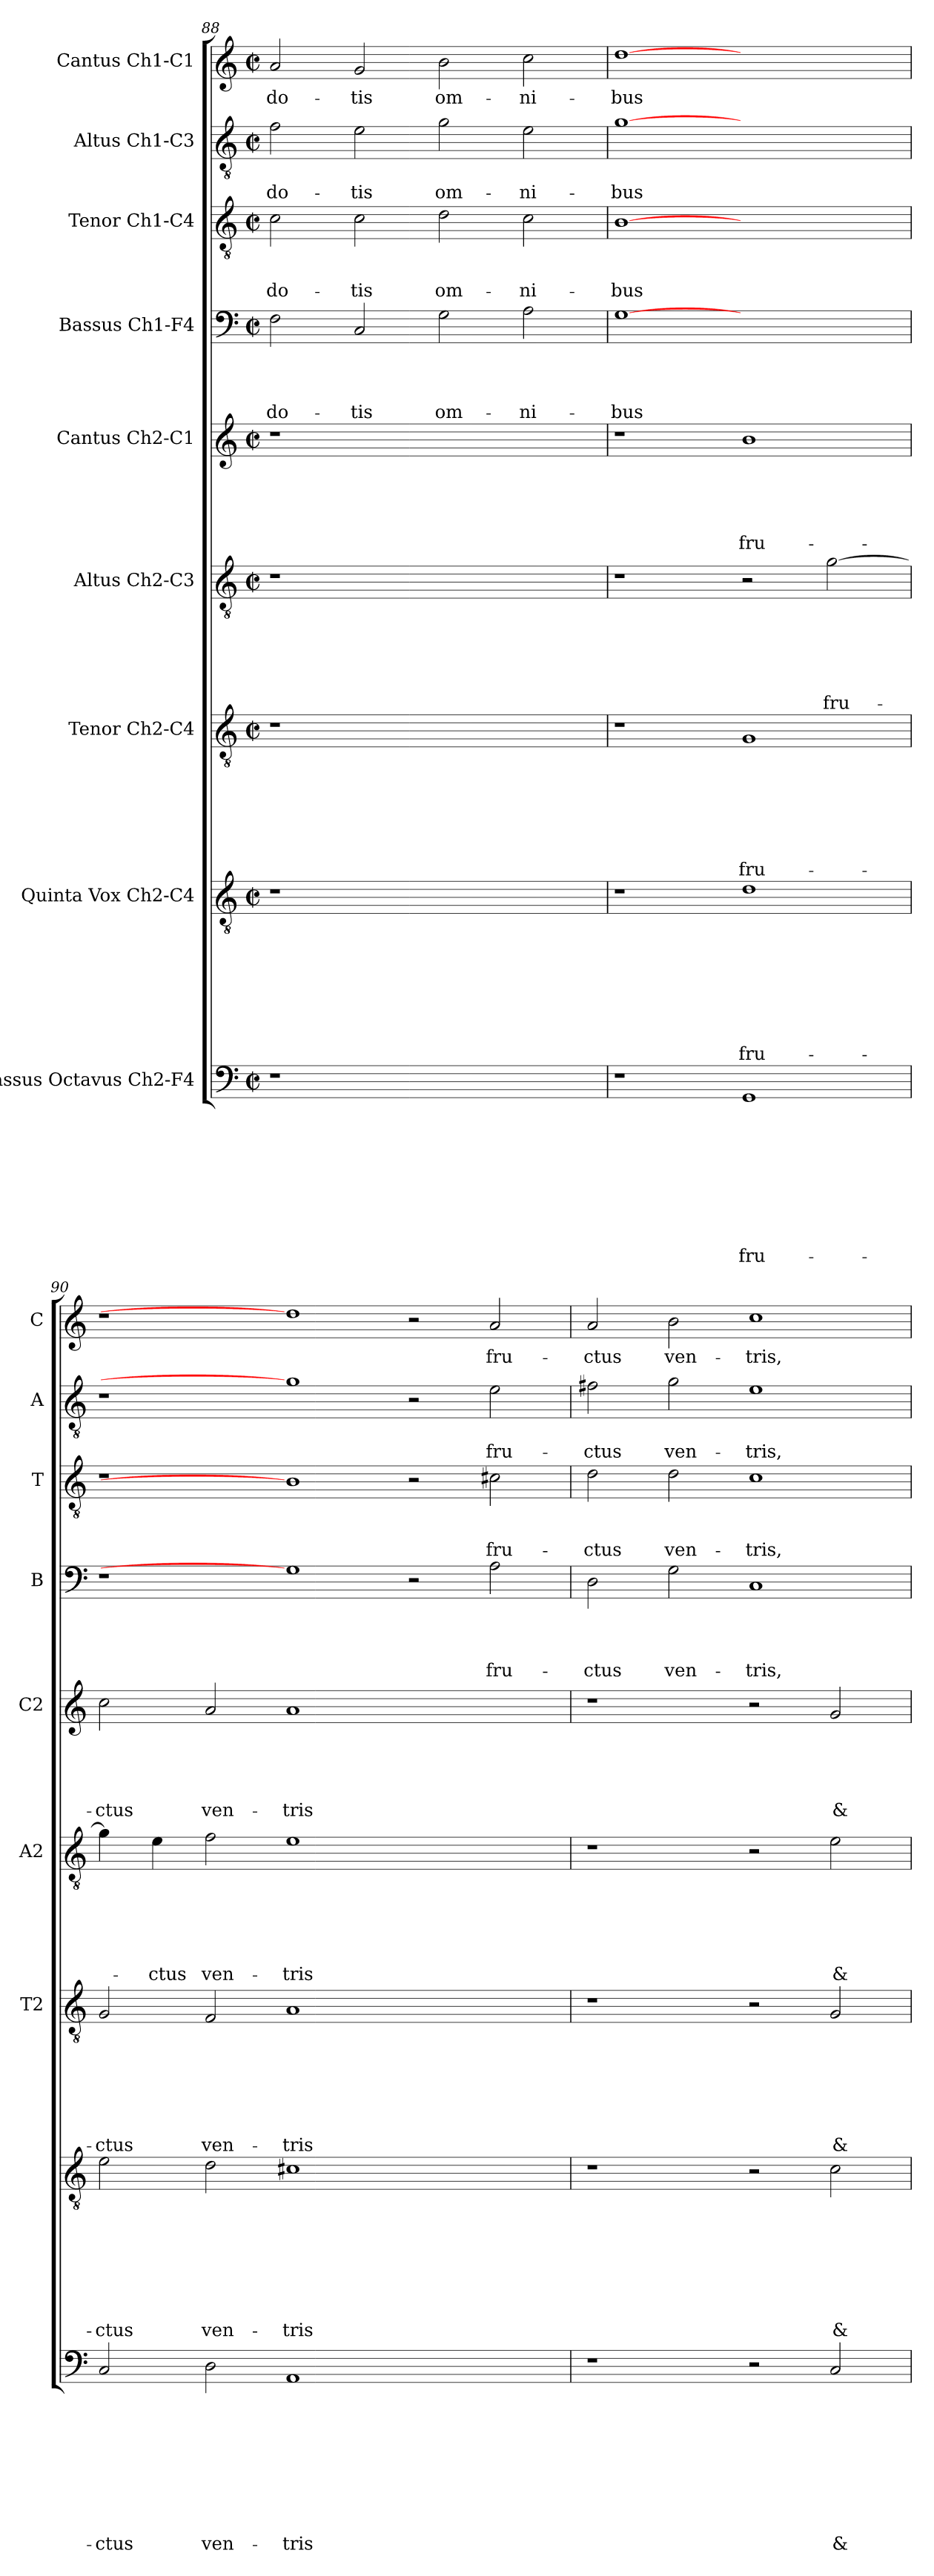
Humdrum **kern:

**kern	**text	**text	**text	**text	**text	**text	**text	**text	**text	**kern	**text	**text	**text	**text	**text	**text	**text	**text	**kern	**text	**text	**text	**text	**text	**text	**text	**kern	**text	**text	**text	**text	**text	**text	**kern	**text	**text	**text	**text	**text	**kern	**text	**text	**text	**text	**kern	**text	**text	**text	**kern	**text	**text	**kern	**text
*part9	*part9	*part9	*part9	*part9	*part9	*part9	*part9	*part9	*part9	*part8	*part8	*part8	*part8	*part8	*part8	*part8	*part8	*part8	*part7	*part7	*part7	*part7	*part7	*part7	*part7	*part7	*part6	*part6	*part6	*part6	*part6	*part6	*part6	*part5	*part5	*part5	*part5	*part5	*part5	*part4	*part4	*part4	*part4	*part4	*part3	*part3	*part3	*part3	*part2	*part2	*part2	*part1	*part1
*staff9	*staff9	*staff9	*staff9	*staff9	*staff9	*staff9	*staff9	*staff9	*staff9	*staff8	*staff8	*staff8	*staff8	*staff8	*staff8	*staff8	*staff8	*staff8	*staff7	*staff7	*staff7	*staff7	*staff7	*staff7	*staff7	*staff7	*staff6	*staff6	*staff6	*staff6	*staff6	*staff6	*staff6	*staff5	*staff5	*staff5	*staff5	*staff5	*staff5	*staff4	*staff4	*staff4	*staff4	*staff4	*staff3	*staff3	*staff3	*staff3	*staff2	*staff2	*staff2	*staff1	*staff1
*I"Bassus Octavus Ch2-F4	*	*	*	*	*	*	*	*	*	*I"Quinta Vox Ch2-C4	*	*	*	*	*	*	*	*	*I"Tenor Ch2-C4	*	*	*	*	*	*	*	*I"Altus Ch2-C3	*	*	*	*	*	*	*I"Cantus Ch2-C1	*	*	*	*	*	*I"Bassus Ch1-F4	*	*	*	*	*I"Tenor Ch1-C4	*	*	*	*I"Altus Ch1-C3	*	*	*I"Cantus Ch1-C1	*
*	*	*	*	*	*	*	*	*	*	*	*	*	*	*	*	*	*	*	*I'T2	*	*	*	*	*	*	*	*I'A2	*	*	*	*	*	*	*I'C2	*	*	*	*	*	*I'B	*	*	*	*	*I'T	*	*	*	*I'A	*	*	*I'C	*
!!LO:LB:g=z
*clefF4	*	*	*	*	*	*	*	*	*	*clefGv2	*	*	*	*	*	*	*	*	*clefGv2	*	*	*	*	*	*	*	*clefGv2	*	*	*	*	*	*	*clefG2	*	*	*	*	*	*clefF4	*	*	*	*	*clefGv2	*	*	*	*clefGv2	*	*	*clefG2	*
*k[]	*	*	*	*	*	*	*	*	*	*k[]	*	*	*	*	*	*	*	*	*k[]	*	*	*	*	*	*	*	*k[]	*	*	*	*	*	*	*k[]	*	*	*	*	*	*k[]	*	*	*	*	*k[]	*	*	*	*k[]	*	*	*k[]	*
*C:	*	*	*	*	*	*	*	*	*	*C:	*	*	*	*	*	*	*	*	*C:	*	*	*	*	*	*	*	*C:	*	*	*	*	*	*	*C:	*	*	*	*	*	*C:	*	*	*	*	*C:	*	*	*	*C:	*	*	*C:	*
*M2/2	*	*	*	*	*	*	*	*	*	*M2/2	*	*	*	*	*	*	*	*	*M2/2	*	*	*	*	*	*	*	*M2/2	*	*	*	*	*	*	*M2/2	*	*	*	*	*	*M2/2	*	*	*	*	*M2/2	*	*	*	*M2/2	*	*	*M2/2	*
*met(c|)	*	*	*	*	*	*	*	*	*	*met(c|)	*	*	*	*	*	*	*	*	*met(c|)	*	*	*	*	*	*	*	*met(c|)	*	*	*	*	*	*	*met(c|)	*	*	*	*	*	*met(c|)	*	*	*	*	*met(c|)	*	*	*	*met(c|)	*	*	*met(c|)	*
=88	=88	=88	=88	=88	=88	=88	=88	=88	=88	=88	=88	=88	=88	=88	=88	=88	=88	=88	=88	=88	=88	=88	=88	=88	=88	=88	=88	=88	=88	=88	=88	=88	=88	=88	=88	=88	=88	=88	=88	=88	=88	=88	=88	=88	=88	=88	=88	=88	=88	=88	=88	=88	=88
!	!	!	!	!	!	!	!	!	!	!	!	!	!	!	!	!	!	!	!	!	!	!	!	!	!	!	!	!	!	!	!	!	!	!	!	!	!	!	!	!	!	!	!	!LO:LY:b	!	!	!	!LO:LY:b	!	!	!LO:LY:b	!	!LO:LY:b
1r	.	.	.	.	.	.	.	.	.	1r	.	.	.	.	.	.	.	.	1r	.	.	.	.	.	.	.	1r	.	.	.	.	.	.	1r	.	.	.	.	.	2F\	.	.	.	do-	2c\	.	.	do-	2f\	.	do-	2a/	do-
!	!	!	!	!	!	!	!	!	!	!	!	!	!	!	!	!	!	!	!	!	!	!	!	!	!	!	!	!	!	!	!	!	!	!	!	!	!	!	!	!	!	!	!	!LO:LY:b	!	!	!	!LO:LY:b	!	!	!LO:LY:b	!	!LO:LY:b
.	.	.	.	.	.	.	.	.	.	.	.	.	.	.	.	.	.	.	.	.	.	.	.	.	.	.	.	.	.	.	.	.	.	.	.	.	.	.	.	2C/	.	.	.	-tis	2c\	.	.	-tis	2e\	.	-tis	2g/	-tis
!	!	!	!	!	!	!	!	!	!	!	!	!	!	!	!	!	!	!	!	!	!	!	!	!	!	!	!	!	!	!	!	!	!	!	!	!	!	!	!	!	!	!	!	!LO:LY:b	!	!	!	!LO:LY:b	!	!	!LO:LY:b	!	!LO:LY:b
1ryy	.	.	.	.	.	.	.	.	.	1ryy	.	.	.	.	.	.	.	.	1ryy	.	.	.	.	.	.	.	1ryy	.	.	.	.	.	.	1ryy	.	.	.	.	.	2G\	.	.	.	om-	2d\	.	.	om-	2g\	.	om-	2b\	om-
!	!	!	!	!	!	!	!	!	!	!	!	!	!	!	!	!	!	!	!	!	!	!	!	!	!	!	!	!	!	!	!	!	!	!	!	!	!	!	!	!	!	!	!	!LO:LY:b	!	!	!	!LO:LY:b	!	!	!LO:LY:b	!	!LO:LY:b
.	.	.	.	.	.	.	.	.	.	.	.	.	.	.	.	.	.	.	.	.	.	.	.	.	.	.	.	.	.	.	.	.	.	.	.	.	.	.	.	2A\	.	.	.	-ni-	2c\	.	.	-ni-	2e\	.	-ni-	2cc\	-ni-
=89	=89	=89	=89	=89	=89	=89	=89	=89	=89	=89	=89	=89	=89	=89	=89	=89	=89	=89	=89	=89	=89	=89	=89	=89	=89	=89	=89	=89	=89	=89	=89	=89	=89	=89	=89	=89	=89	=89	=89	=89	=89	=89	=89	=89	=89	=89	=89	=89	=89	=89	=89	=89	=89
!	!	!	!	!	!	!	!	!	!	!	!	!	!	!	!	!	!	!	!	!	!	!	!	!	!	!	!	!	!	!	!	!	!	!	!	!	!	!	!	!	!	!	!	!LO:LY:b	!	!	!	!LO:LY:b	!	!	!LO:LY:b	!	!LO:LY:b
1r	.	.	.	.	.	.	.	.	.	1r	.	.	.	.	.	.	.	.	1r	.	.	.	.	.	.	.	1r	.	.	.	.	.	.	1r	.	.	.	.	.	[1G	.	.	.	-bus	[1B	.	.	-bus	[1g	.	-bus	[1dd	-bus
!	!	!	!	!	!	!	!	!	!LO:LY:b	!	!	!	!	!	!	!	!	!LO:LY:b	!	!	!	!	!	!	!	!LO:LY:b	!	!	!	!	!	!	!	!	!	!	!	!	!LO:LY:b	!	!	!	!	!	!	!	!	!	!	!	!	!	!
1GG	.	.	.	.	.	.	.	.	fru-	1d	.	.	.	.	.	.	.	fru-	1G	.	.	.	.	.	.	fru-	2r	.	.	.	.	.	.	1b	.	.	.	.	fru-	1ryy	.	.	.	.	1ryy	.	.	.	1ryy	.	.	1ryy	.
!	!	!	!	!	!	!	!	!	!	!	!	!	!	!	!	!	!	!	!	!	!	!	!	!	!	!	!	!	!	!	!	!	!LO:LY:b	!	!	!	!	!	!	!	!	!	!	!	!	!	!	!	!	!	!	!	!
.	.	.	.	.	.	.	.	.	.	.	.	.	.	.	.	.	.	.	.	.	.	.	.	.	.	.	[2g\	.	.	.	.	.	fru-	.	.	.	.	.	.	.	.	.	.	.	.	.	.	.	.	.	.	.	.
=90	=90	=90	=90	=90	=90	=90	=90	=90	=90	=90	=90	=90	=90	=90	=90	=90	=90	=90	=90	=90	=90	=90	=90	=90	=90	=90	=90	=90	=90	=90	=90	=90	=90	=90	=90	=90	=90	=90	=90	=90	=90	=90	=90	=90	=90	=90	=90	=90	=90	=90	=90	=90	=90
!	!	!	!	!	!	!	!	!	!LO:LY:b	!	!	!	!	!	!	!	!	!LO:LY:b	!	!	!	!	!	!	!	!LO:LY:b	!	!	!	!	!	!	!	!	!	!	!	!	!LO:LY:b	!	!	!	!	!	!	!	!	!	!	!	!	!	!
2C/	.	.	.	.	.	.	.	.	-ctus	2e\	.	.	.	.	.	.	.	-ctus	2G/	.	.	.	.	.	.	-ctus	4g\]	.	.	.	.	.	.	2cc\	.	.	.	.	-ctus	1r	.	.	.	.	1r	.	.	.	1r	.	.	1r	.
!	!	!	!	!	!	!	!	!	!	!	!	!	!	!	!	!	!	!	!	!	!	!	!	!	!	!	!	!	!	!	!	!	!LO:LY:b	!	!	!	!	!	!	!	!	!	!	!	!	!	!	!	!	!	!	!	!
.	.	.	.	.	.	.	.	.	.	.	.	.	.	.	.	.	.	.	.	.	.	.	.	.	.	.	4e\	.	.	.	.	.	-ctus	.	.	.	.	.	.	.	.	.	.	.	.	.	.	.	.	.	.	.	.
!	!	!	!	!	!	!	!	!	!LO:LY:b	!	!	!	!	!	!	!	!	!LO:LY:b	!	!	!	!	!	!	!	!LO:LY:b	!	!	!	!	!	!	!LO:LY:b	!	!	!	!	!	!LO:LY:b	!	!	!	!	!	!	!	!	!	!	!	!	!	!
2D\	.	.	.	.	.	.	.	.	ven-	2d\	.	.	.	.	.	.	.	ven-	2F/	.	.	.	.	.	.	ven-	2f\	.	.	.	.	.	ven-	2a/	.	.	.	.	ven-	.	.	.	.	.	.	.	.	.	.	.	.	.	.
!	!	!	!	!	!	!	!	!	!LO:LY:b	!	!	!	!	!	!	!	!	!LO:LY:b	!	!	!	!	!	!	!	!LO:LY:b	!	!	!	!	!	!	!LO:LY:b	!	!	!	!	!	!LO:LY:b	!	!	!	!	!	!	!	!	!	!	!	!	!	!
1AA	.	.	.	.	.	.	.	.	-tris	1c#X	.	.	.	.	.	.	.	-tris	1A	.	.	.	.	.	.	-tris	1e	.	.	.	.	.	-tris	1a	.	.	.	.	-tris	1G]	.	.	.	.	1B]	.	.	.	1g]	.	.	1dd]	.
1ryy	.	.	.	.	.	.	.	.	.	1ryy	.	.	.	.	.	.	.	.	1ryy	.	.	.	.	.	.	.	1ryy	.	.	.	.	.	.	1ryy	.	.	.	.	.	2r	.	.	.	.	2r	.	.	.	2r	.	.	2r	.
!	!	!	!	!	!	!	!	!	!	!	!	!	!	!	!	!	!	!	!	!	!	!	!	!	!	!	!	!	!	!	!	!	!	!	!	!	!	!	!	!	!	!	!	!LO:LY:b	!	!	!	!LO:LY:b	!	!	!LO:LY:b	!	!LO:LY:b
.	.	.	.	.	.	.	.	.	.	.	.	.	.	.	.	.	.	.	.	.	.	.	.	.	.	.	.	.	.	.	.	.	.	.	.	.	.	.	.	2A\	.	.	.	fru-	2c#X\	.	.	fru-	2e\	.	fru-	2a/	fru-
=91	=91	=91	=91	=91	=91	=91	=91	=91	=91	=91	=91	=91	=91	=91	=91	=91	=91	=91	=91	=91	=91	=91	=91	=91	=91	=91	=91	=91	=91	=91	=91	=91	=91	=91	=91	=91	=91	=91	=91	=91	=91	=91	=91	=91	=91	=91	=91	=91	=91	=91	=91	=91	=91
!	!	!	!	!	!	!	!	!	!	!	!	!	!	!	!	!	!	!	!	!	!	!	!	!	!	!	!	!	!	!	!	!	!	!	!	!	!	!	!	!	!	!	!	!LO:LY:b	!	!	!	!LO:LY:b	!	!	!LO:LY:b	!	!LO:LY:b
1r	.	.	.	.	.	.	.	.	.	1r	.	.	.	.	.	.	.	.	1r	.	.	.	.	.	.	.	1r	.	.	.	.	.	.	1r	.	.	.	.	.	2D\	.	.	.	-ctus	2d\	.	.	-ctus	2f#X\	.	-ctus	2a/	-ctus
!	!	!	!	!	!	!	!	!	!	!	!	!	!	!	!	!	!	!	!	!	!	!	!	!	!	!	!	!	!	!	!	!	!	!	!	!	!	!	!	!	!	!	!	!LO:LY:b	!	!	!	!LO:LY:b	!	!	!LO:LY:b	!	!LO:LY:b
.	.	.	.	.	.	.	.	.	.	.	.	.	.	.	.	.	.	.	.	.	.	.	.	.	.	.	.	.	.	.	.	.	.	.	.	.	.	.	.	2G\	.	.	.	ven-	2d\	.	.	ven-	2g\	.	ven-	2b\	ven-
!	!	!	!	!	!	!	!	!	!	!	!	!	!	!	!	!	!	!	!	!	!	!	!	!	!	!	!	!	!	!	!	!	!	!	!	!	!	!	!	!	!	!	!	!LO:LY:b	!	!	!	!LO:LY:b	!	!	!LO:LY:b	!	!LO:LY:b
2r	.	.	.	.	.	.	.	.	.	2r	.	.	.	.	.	.	.	.	2r	.	.	.	.	.	.	.	2r	.	.	.	.	.	.	2r	.	.	.	.	.	1C	.	.	.	-tris,	1c	.	.	-tris,	1e	.	-tris,	1cc	-tris,
!	!	!	!	!	!	!	!	!	!LO:LY:b	!	!	!	!	!	!	!	!	!LO:LY:b	!	!	!	!	!	!	!	!LO:LY:b	!	!	!	!	!	!	!LO:LY:b	!	!	!	!	!	!LO:LY:b	!	!	!	!	!	!	!	!	!	!	!	!	!	!
2C/	.	.	.	.	.	.	.	.	&	2c\	.	.	.	.	.	.	.	&	2G/	.	.	.	.	.	.	&	2e\	.	.	.	.	.	&	2g/	.	.	.	.	&	.	.	.	.	.	.	.	.	.	.	.	.	.	.
=	=	=	=	=	=	=	=	=	=	=	=	=	=	=	=	=	=	=	=	=	=	=	=	=	=	=	=	=	=	=	=	=	=	=	=	=	=	=	=	=	=	=	=	=	=	=	=	=	=	=	=	=	=
*-	*-	*-	*-	*-	*-	*-	*-	*-	*-	*-	*-	*-	*-	*-	*-	*-	*-	*-	*-	*-	*-	*-	*-	*-	*-	*-	*-	*-	*-	*-	*-	*-	*-	*-	*-	*-	*-	*-	*-	*-	*-	*-	*-	*-	*-	*-	*-	*-	*-	*-	*-	*-	*-
